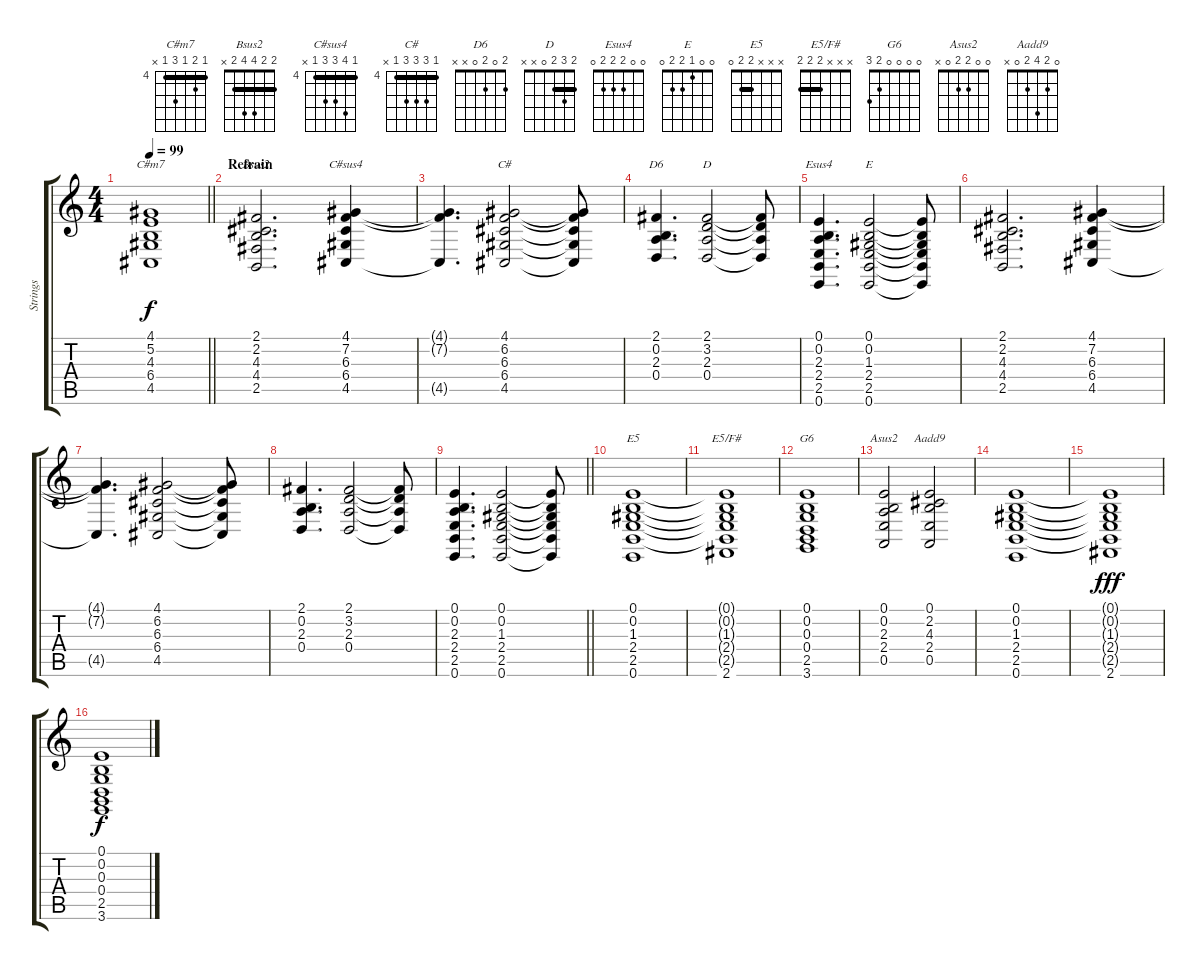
\track ("Strings" "Strings") {instrument synthstrings1}
\staff {score tabs}
\tuning (E4 B3 G3 D3 A2 E2) {hide}
\chord ("C#m7" 4 5 4 6 4 x) {firstfret 4 barre 4}
\chord ("Bsus2" 2 2 4 4 2 x) {barre 2}
\chord ("C#sus4" 4 7 6 6 4 x) {firstfret 4 barre 4}
\chord ("C#" 4 6 6 6 4 x) {firstfret 4 barre 4}
\chord ("D6" 2 0 2 0 x x)
\chord ("D" 2 3 2 0 x x) {barre 2}
\chord ("Esus4" 0 0 2 2 2 0)
\chord ("E" 0 0 1 2 2 0)
\chord ("E5" x x x 2 2 0) {barre 2}
\chord ("E5/F#" x x x 2 2 2) {barre 2}
\chord ("G6" 0 0 0 0 2 3)
\chord ("Asus2" 0 0 2 2 0 x)
\chord ("Aadd9" 0 2 4 2 0 x)
\ts (4 4)
\tempo 99
\clef g2
\barLineRight lightlight
\ks c
(4.1 5.2 4.3 6.4 4.5).1{ch "C#m7" dy f} |
\section ("" "Refrain")
(2.1 2.2 4.3 4.4 2.5).2{d ch "Bsus2"} (4.1 7.2 6.3 6.4 4.5).4{ch "C#sus4"} |
(4.1{t} 7.2{t} 4.5{t}).4{d} (4.1 6.2 6.3 6.4 4.5).2{ch "C#"} (4.1{t} 6.2{t} 6.3{t} 6.4{t} 4.5{t}).8 |
(2.1 0.2 2.3 0.4).4{d ch "D6"} (2.1 3.2 2.3 0.4).2{ch "D"} (2.1{t} 3.2{t} 2.3{t} 0.4{t}).8 |
(0.1 0.2 2.3 2.4 2.5 0.6).4{d ch "Esus4"} (0.1 0.2 1.3 2.4 2.5 0.6).2{ch "E"} (0.1{t} 0.2{t} 1.3{t} 2.4{t} 2.5{t} 0.6{t}).8 |
(2.1 2.2 4.3 4.4 2.5).2{d} (4.1 7.2 6.3 6.4 4.5).4 |
(4.1{t} 7.2{t} 4.5{t}).4{d} (4.1 6.2 6.3 6.4 4.5).2 (4.1{t} 6.2{t} 6.3{t} 6.4{t} 4.5{t}).8 |
(2.1 0.2 2.3 0.4).4{d} (2.1 3.2 2.3 0.4).2 (2.1{t} 3.2{t} 2.3{t} 0.4{t}).8 |
\barLineRight lightlight
(0.1 0.2 2.3 2.4 2.5 0.6).4{d} (0.1 0.2 1.3 2.4 2.5 0.6).2 (0.1{t} 0.2{t} 1.3{t} 2.4{t} 2.5{t} 0.6{t}).8 |
\section ("" "")
(0.1 0.2 1.3 2.4 2.5 0.6).1{ch "E5"} |
(0.1{t} 0.2{t} 1.3{t} 2.4{t} 2.5{t} 2.6).1{ch "E5/F#"} |
(0.1 0.2 0.3 0.4 2.5 3.6).1{ch "G6"} |
(0.1 0.2 2.3 2.4 0.5).2{ch "Asus2"} (0.1 2.2 4.3 2.4 0.5).2{ch "Aadd9"} |
(0.1 0.2 1.3 2.4 2.5 0.6).1 |
(0.1{t} 0.2{t} 1.3{t} 2.4{t} 2.5{t} 2.6).1{dy fff} |
(0.1 0.2 0.3 0.4 2.5 3.6).1{dy f}
